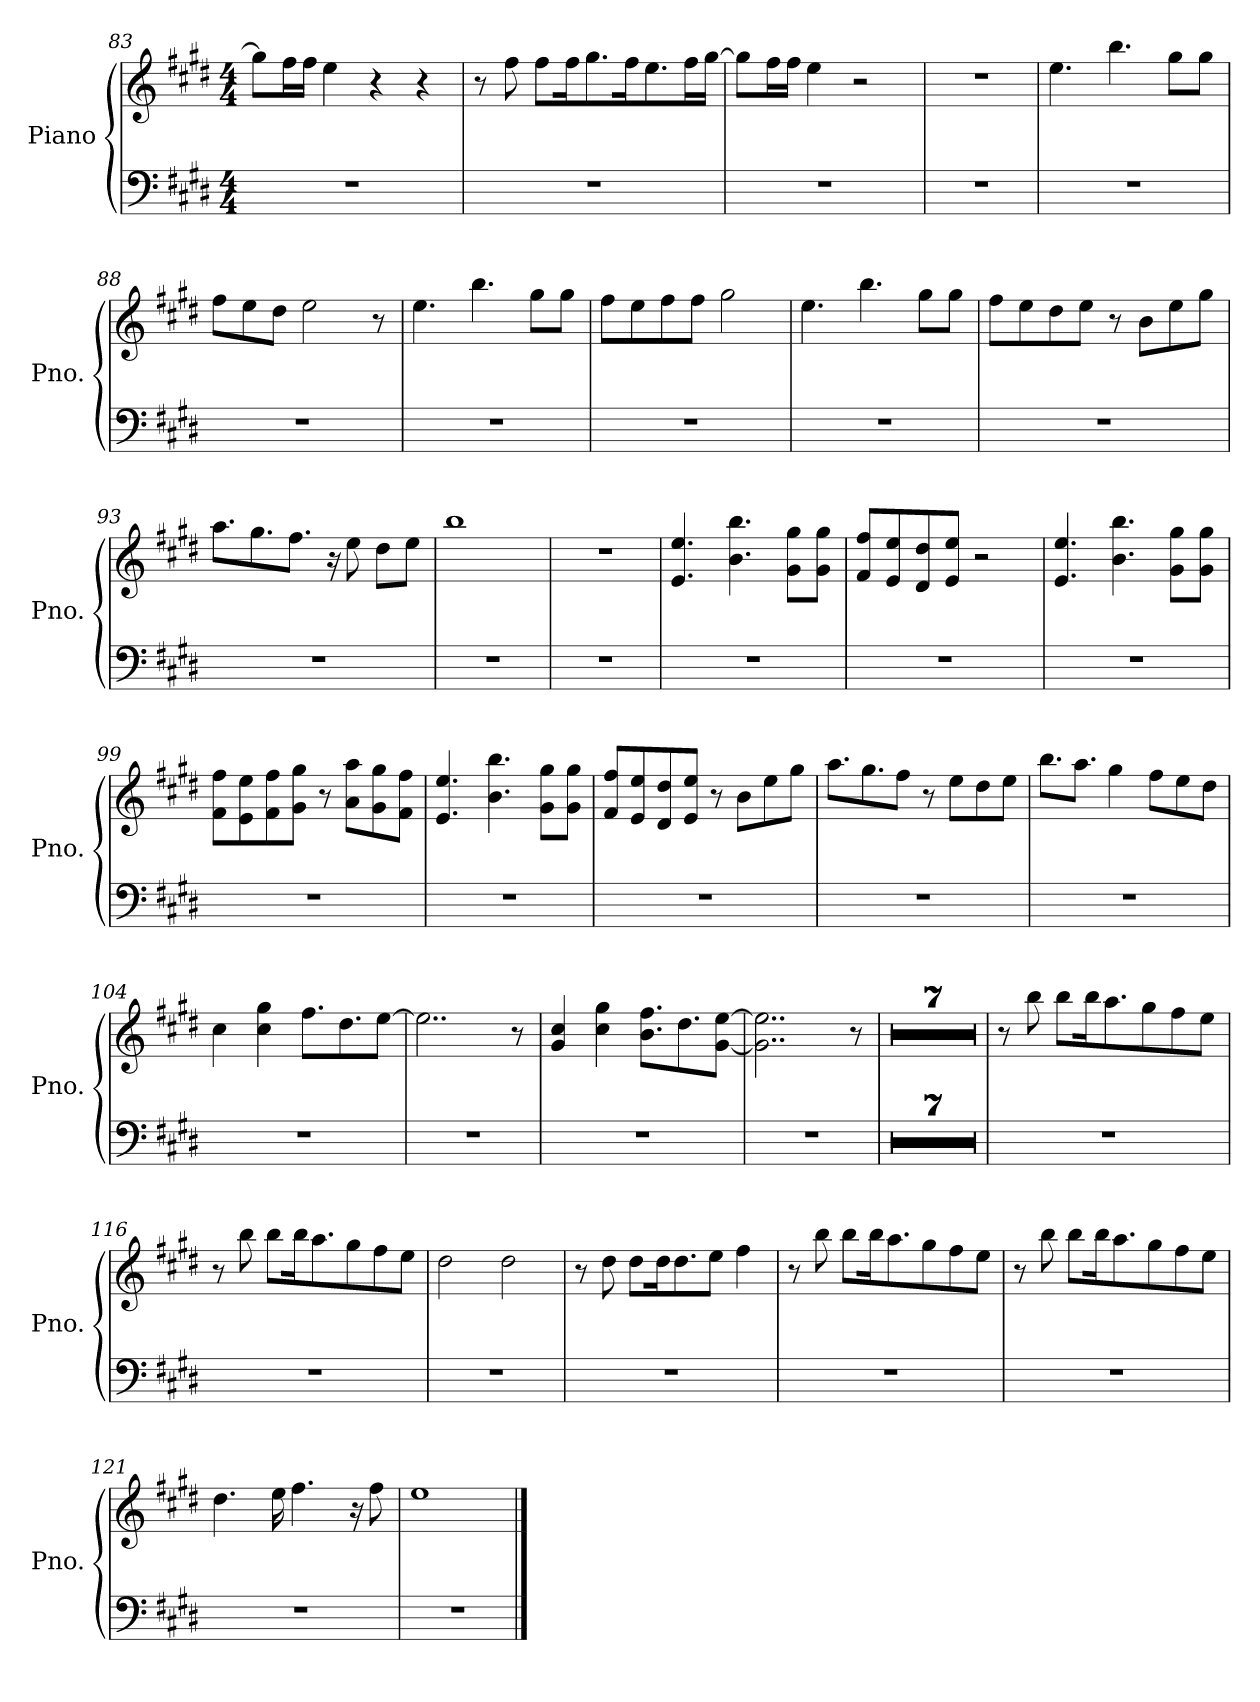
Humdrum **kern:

**kern	**kern
*part1	*part1
*staff2	*staff1
*I"Piano	*
*I'Pno.	*
*clefF4	*clefG2
*k[f#c#g#d#]	*k[f#c#g#d#]
*M4/4	*M4/4
=83	=83
1r	8gg#\L]
.	16ff#\L
.	16ff#\JJ
.	4ee\
.	4r
.	4r
=84	=84
1r	8r
.	8ff#\
.	8ff#\L
.	16ff#\K
.	8.gg#\
.	16ff#\K
.	8.ee\
.	16ff#\L
.	[16gg#\JJ
!!LO:PB:g=z
=85	=85
1r	8gg#\L]
.	16ff#\L
.	16ff#\JJ
.	4ee\
.	2r
=86	=86
1r	1r
=87	=87
1r	4.ee\
.	4.bb\
.	8gg#\L
.	8gg#\J
=88	=88
1r	8ff#\L
.	8ee\
.	8dd#\J
.	2ee\
.	8r
=89	=89
1r	4.ee\
.	4.bb\
.	8gg#\L
.	8gg#\J
=90	=90
1r	8ff#\L
.	8ee\
.	8ff#\
.	8ff#\J
.	2gg#\
=91	=91
1r	4.ee\
.	4.bb\
.	8gg#\L
.	8gg#\J
!!LO:LB:g=z
=92	=92
1r	8ff#\L
.	8ee\
.	8dd#\
.	8ee\J
.	8r
.	8b\L
.	8ee\
.	8gg#\J
=93	=93
1r	8.aa\L
.	8.gg#\
.	8.ff#\J
.	16r
.	8ee\
.	8dd#\L
.	8ee\J
=94	=94
1r	1bb
=95	=95
1r	1r
=96	=96
1r	4.e/ 4.ee/
.	4.b\ 4.bb\
.	8g#\ 8gg#\L
.	8g#\ 8gg#\J
=97	=97
1r	8f#/ 8ff#/L
.	8e/ 8ee/
.	8d#/ 8dd#/
.	8e/ 8ee/J
.	2r
!!LO:LB:g=z
=98	=98
1r	4.e/ 4.ee/
.	4.b\ 4.bb\
.	8g#\ 8gg#\L
.	8g#\ 8gg#\J
=99	=99
1r	8f#\ 8ff#\L
.	8e\ 8ee\
.	8f#\ 8ff#\
.	8g#\ 8gg#\J
.	8r
.	8a\ 8aa\L
.	8g#\ 8gg#\
.	8f#\ 8ff#\J
=100	=100
1r	4.e/ 4.ee/
.	4.b\ 4.bb\
.	8g#\ 8gg#\L
.	8g#\ 8gg#\J
=101	=101
1r	8f#/ 8ff#/L
.	8e/ 8ee/
.	8d#/ 8dd#/
.	8e/ 8ee/J
.	8r
.	8b\L
.	8ee\
.	8gg#\J
=102	=102
1r	8.aa\L
.	8.gg#\
.	8ff#\J
.	8r
.	8ee\L
.	8dd#\
.	8ee\J
!!LO:LB:g=z
=103	=103
1r	8.bb\L
.	8.aa\J
.	4gg#\
.	8ff#\L
.	8ee\
.	8dd#\J
=104	=104
1r	4cc#\
.	4cc#\ 4gg#\
.	8.ff#\L
.	8.dd#\
.	[8ee\J
=105	=105
1r	2..ee\]
.	8r
=106	=106
1r	4g#/ 4cc#/
.	4cc#\ 4gg#\
.	8.b\ 8.ff#\L
.	8.dd#\
.	[8g#\ [8ee\J
=107	=107
1r	2..g#\] 2..ee\]
.	8r
=108	=108
1r	1r
=109	=109
1r	1r
=110	=110
1r	1r
=111	=111
1r	1r
!!LO:LB:g=z
=112	=112
1r	1r
=113	=113
1r	1r
=114	=114
1r	1r
=115	=115
1r	8r
.	8bb\
.	8bb\L
.	16bb\K
.	8.aa\
.	8gg#\
.	8ff#\
.	8ee\J
=116	=116
1r	8r
.	8bb\
.	8bb\L
.	16bb\K
.	8.aa\
.	8gg#\
.	8ff#\
.	8ee\J
=117	=117
1r	2dd#\
.	2dd#\
=118	=118
1r	8r
.	8dd#\
.	8dd#\L
.	16dd#\K
.	8.dd#\
.	8ee\J
.	4ff#\
!!LO:PB:g=z
=119	=119
1r	8r
.	8bb\
.	8bb\L
.	16bb\K
.	8.aa\
.	8gg#\
.	8ff#\
.	8ee\J
=120	=120
1r	8r
.	8bb\
.	8bb\L
.	16bb\K
.	8.aa\
.	8gg#\
.	8ff#\
.	8ee\J
=121	=121
*	*MM115
1r	4.dd#\
.	16ee\
.	4.ff#\
.	16r
.	8ff#\
=122	=122
1r	1ee
==	==
*-	*-
